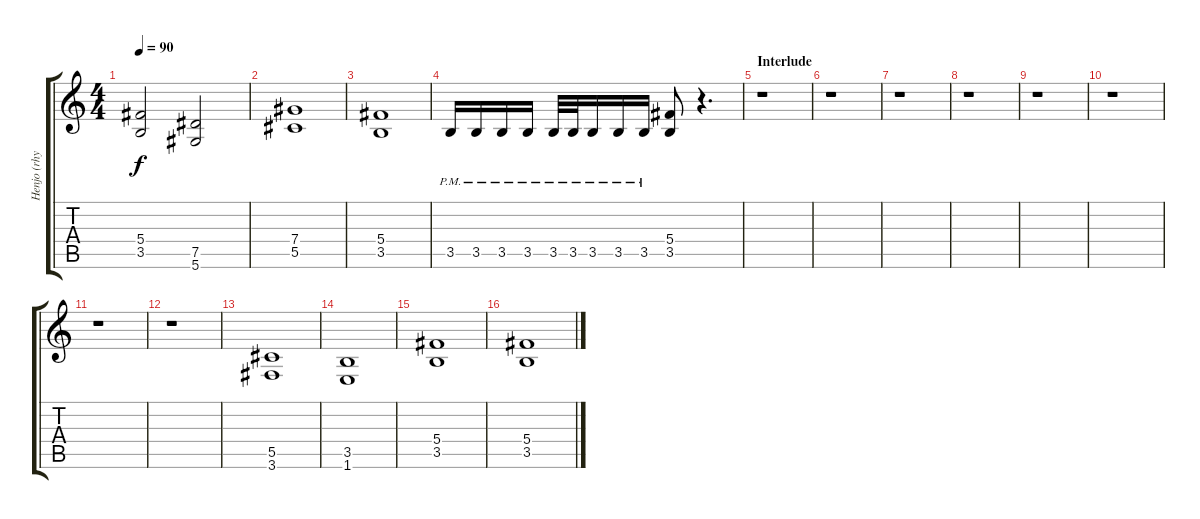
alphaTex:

\track ("Henjo (rhythm)" "Henjo (rhy") {instrument distortionguitar}
\staff {score tabs}
\tuning (Eb4 Bb3 Gb3 Db3 Ab2 Eb2) {hide}
\ts (4 4)
\tempo 90
\clef g2
\ks c
(5.4 3.5).2{dy f} (7.5 5.6).2 |
(7.4 5.5).1 |
(5.4 3.5).1 |
3.5{pm}.16 3.5{pm}.16 3.5{pm}.16 3.5{pm}.16 3.5{pm}.32 3.5{pm}.32 3.5{pm}.16 3.5{pm}.16 3.5{pm}.16 (5.4 3.5).8 r.4{d} |
\section ("" "Interlude")
r.1 |
r.1 |
r.1 |
r.1 |
r.1 |
r.1 |
r.1 |
r.1 |
(5.5 3.6).1 |
(3.5 1.6).1 |
(5.4 3.5).1 |
(5.4 3.5).1
